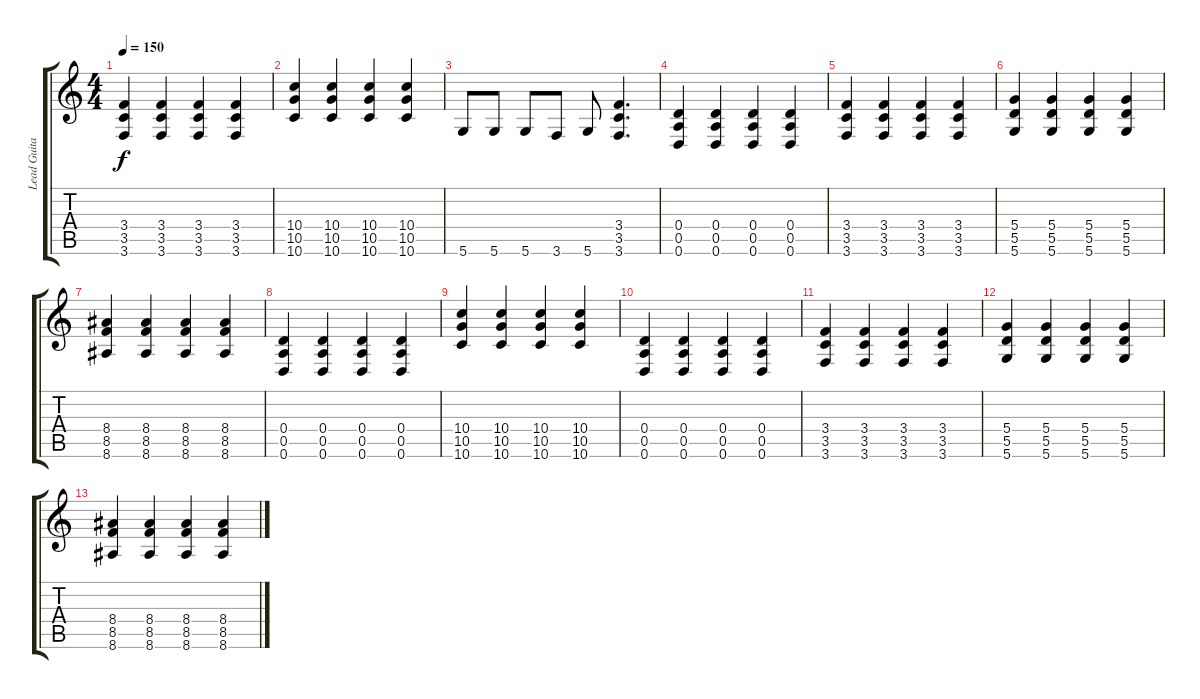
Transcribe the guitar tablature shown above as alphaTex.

\track ("Lead Guitar" "Lead Guita") {instrument electricguitarclean}
\staff {score tabs}
\tuning (E4 B3 G3 D3 A2 D2) {hide}
\ts (4 4)
\tempo 150
\clef g2
\ks c
(3.4 3.5 3.6).4{dy f} (3.4 3.5 3.6).4 (3.4 3.5 3.6).4 (3.4 3.5 3.6).4 |
(10.4 10.5 10.6).4 (10.4 10.5 10.6).4 (10.4 10.5 10.6).4 (10.4 10.5 10.6).4 |
5.6.8 5.6.8 5.6.8 3.6.8 5.6.8 (3.4 3.5 3.6).4{d} |
(0.4 0.5 0.6).4 (0.4 0.5 0.6).4 (0.4 0.5 0.6).4{volume 3} (0.4 0.5 0.6).4 |
(3.4 3.5 3.6).4 (3.4 3.5 3.6).4 (3.4 3.5 3.6).4 (3.4 3.5 3.6).4 |
(5.4 5.5 5.6).4 (5.4 5.5 5.6).4 (5.4 5.5 5.6).4 (5.4 5.5 5.6).4 |
(8.4 8.5 8.6).4 (8.4 8.5 8.6).4 (8.4 8.5 8.6).4 (8.4 8.5 8.6).4 |
(0.4 0.5 0.6).4 (0.4 0.5 0.6).4 (0.4 0.5 0.6).4 (0.4 0.5 0.6).4{volume 0} |
(10.4 10.5 10.6).4 (10.4 10.5 10.6).4 (10.4 10.5 10.6).4 (10.4 10.5 10.6).4 |
(0.4 0.5 0.6).4 (0.4 0.5 0.6).4 (0.4 0.5 0.6).4 (0.4 0.5 0.6).4 |
(3.4 3.5 3.6).4 (3.4 3.5 3.6).4 (3.4 3.5 3.6).4 (3.4 3.5 3.6).4 |
(5.4 5.5 5.6).4 (5.4 5.5 5.6).4 (5.4 5.5 5.6).4 (5.4 5.5 5.6).4 |
(8.4 8.5 8.6).4 (8.4 8.5 8.6).4 (8.4 8.5 8.6).4 (8.4 8.5 8.6).4
